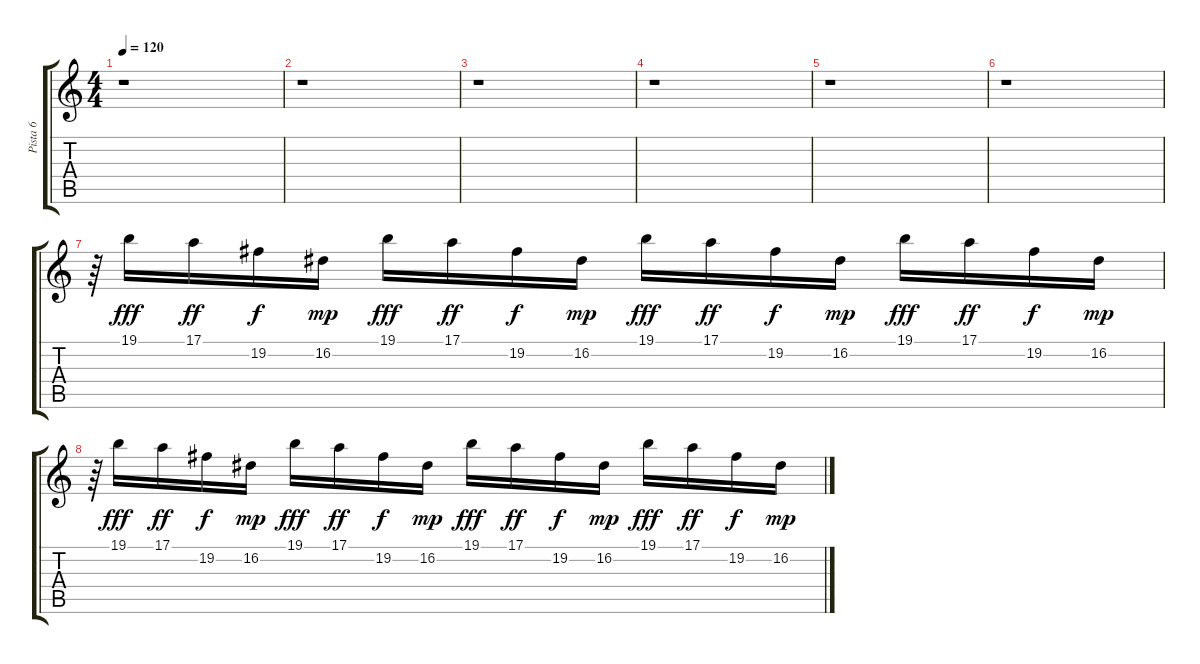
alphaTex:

\track ("Pista 6" "Pista 6") {instrument stringensemble2}
\staff {score tabs}
\tuning (E4 B3 G3 D3 A2 E2) {hide}
\ts (4 4)
\tempo 120
\clef g2
\ks c
r.1{dy f} |
r.1 |
r.1 |
r.1 |
r.1 |
r.1 |
r.64 19.1.16{dy fff volume 15 instrument stringensemble2} 17.1.16{dy ff} 19.2.16{dy f} 16.2.16{dy mp} 19.1.16{dy fff} 17.1.16{dy ff} 19.2.16{dy f} 16.2.16{dy mp} 19.1.16{dy fff} 17.1.16{dy ff} 19.2.16{dy f} 16.2.16{dy mp} 19.1.16{dy fff} 17.1.16{dy ff} 19.2.16{dy f} 16.2.16{dy mp} |
r.64 19.1.16{dy fff} 17.1.16{dy ff} 19.2.16{dy f} 16.2.16{dy mp} 19.1.16{dy fff} 17.1.16{dy ff} 19.2.16{dy f} 16.2.16{dy mp} 19.1.16{dy fff} 17.1.16{dy ff} 19.2.16{dy f} 16.2.16{dy mp} 19.1.16{dy fff} 17.1.16{dy ff} 19.2.16{dy f} 16.2.16{dy mp}
